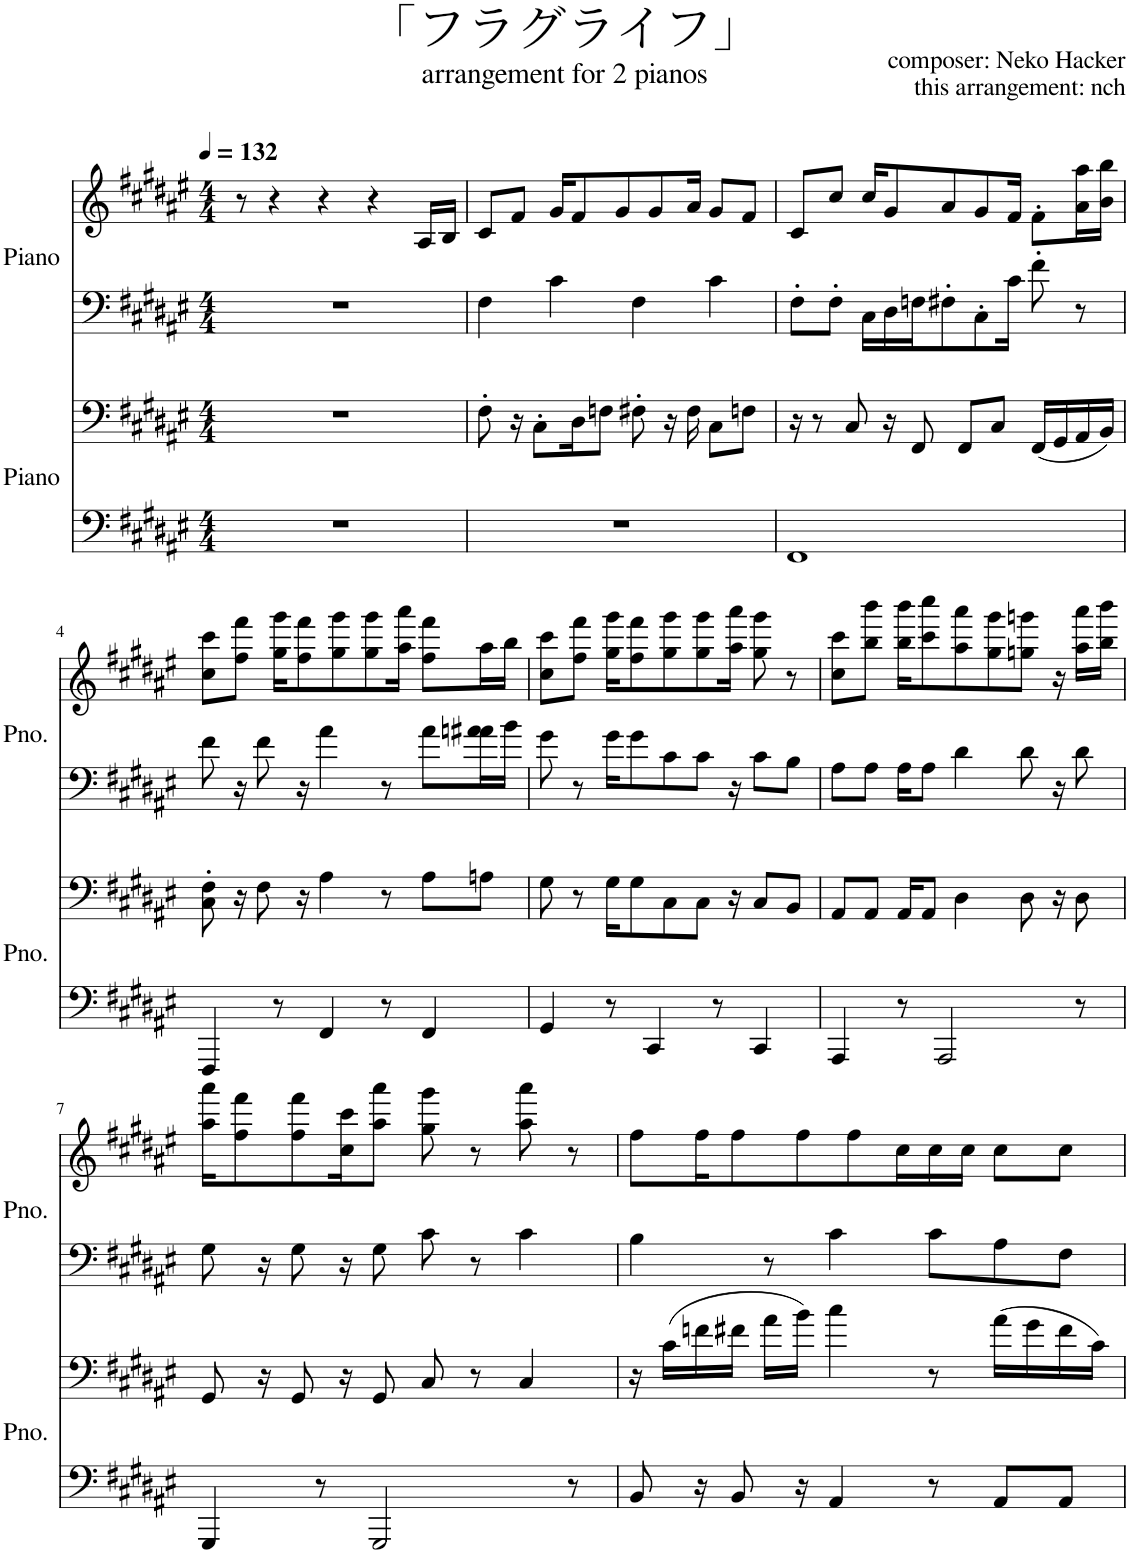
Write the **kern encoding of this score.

**kern	**kern	**kern	**kern
*part2	*part2	*part1	*part1
*staff4	*staff3	*staff2	*staff1
*I"Piano	*	*I"Piano	*
*I'Pno.	*	*I'Pno.	*
*clefF4	*clefF4	*clefF4	*clefG2
*k[f#c#g#d#a#e#]	*k[f#c#g#d#a#e#]	*k[f#c#g#d#a#e#]	*k[f#c#g#d#a#e#]
*M4/4	*M4/4	*M4/4	*M4/4
*MM132	*MM132	*MM132	*MM132
=1	=1	=1	=1
1r	1r	1r	8r
.	.	.	4r
.	.	.	4r
.	.	.	4r
.	.	.	16A#/LL
.	.	.	16B/JJ
=2	=2	=2	=2
1r	8F#'\	4F#\	8c#/L
.	16r	.	8f#/J
.	8C#'\L	.	.
.	.	4c#\	16g#/KL
.	16D#\K	.	8f#/
.	8Fn\J	.	.
.	.	.	8g#/
.	8F#X'\	4F#\	.
.	.	.	8g#/
.	16r	.	.
.	16F#\	.	16a#/Jk
.	8C#\L	4c#\	8g#/L
.	8Fn\J	.	8f#/J
=3	=3	=3	=3
1FF#	16r	8F#'\L	8c#/L
.	8r	.	.
.	.	8F#'\J	8cc#/J
.	8C#/	.	.
.	.	16C#\LL	16cc#/KL
.	16r	16D#\	8g#/
.	8FF#/	16Fn\J	.
.	.	8F#X'\	8a#/
.	8FF#/L	.	.
.	.	8C#'\	8g#/
.	8C#/J	.	.
.	.	16c#\Jk	16f#/Jk
.	(16FF#/LL	8f#'\	8f#'\L
.	16GG#/	.	.
.	16AA#/	8r	16a#\ 16aa#\L
.	16BB/JJ)	.	16b\ 16bb\JJ
!!LO:LB:g=z
=4	=4	=4	=4
4FFF#/	8C#\' 8F#\'	8f#\	8cc#\ 8ccc#\L
.	16r	16r	8ff#\ 8fff#\J
.	8F#\	8f#\	.
8r	.	.	16gg#\ 16ggg#\KL
.	16r	16r	8ff#\ 8fff#\
4FF#/	4A#\	4a#\	.
.	.	.	8gg#\ 8ggg#\
.	.	.	8gg#\ 8ggg#\
8r	8r	8r	.
.	.	.	16aa#\ 16aaa#\Jk
4FF#/	8A#\L	8a#\L	8ff#\ 8fff#\L
.	8An\J	16an\ 16a#X\L	16aa#\L
.	.	16b\JJ	16bb\JJ
=5	=5	=5	=5
4GG#/	8G#\	8g#\	8cc#\ 8ccc#\L
.	8r	8r	8ff#\ 8fff#\J
8r	16G#\KL	16g#\KL	16gg#\ 16ggg#\KL
.	8G#\	8g#\	8ff#\ 8fff#\
4CC#/	.	.	.
.	8C#\	8c#\	8gg#\ 8ggg#\
.	8C#\J	8c#\J	8gg#\ 8ggg#\
8r	.	.	.
.	16r	16r	16aa#\ 16aaa#\Jk
4CC#/	8C#/L	8c#\L	8gg#\ 8ggg#\
.	8BB/J	8B\J	8r
=6	=6	=6	=6
4AAA#/	8AA#/L	8A#\L	8cc#\ 8ccc#\L
.	8AA#/J	8A#\J	8bb\ 8bbb\J
8r	16AA#/KL	16A#\KL	16bb\ 16bbb\KL
.	8AA#/J	8A#\J	8ccc#\ 8cccc#\
2AAA#/	.	.	.
.	4D#\	4d#\	8aa#\ 8aaa#\
.	.	.	8gg#\ 8ggg#\
.	8D#\	8d#\	8ggn\ 8gggn\J
.	16r	16r	16r
8r	8D#\	8d#\	16aa#\ 16aaa#\LL
.	.	.	16bb\ 16bbb\JJ
!!LO:LB:g=z
=7	=7	=7	=7
4GGG#/	8GG#/	8G#\	16aa#\ 16aaa#\KL
.	.	.	8ff#\ 8fff#\
.	16r	16r	.
.	8GG#/	8G#\	8ff#\ 8fff#\
8r	.	.	.
.	16r	16r	16cc#\ 16ccc#\K
2GGG#/	8GG#/	8G#\	8aa#\ 8aaa#\J
.	8C#/	8c#\	8gg#\ 8ggg#\
.	8r	8r	8r
.	4C#/	4c#\	8aa#\ 8aaa#\
8r	.	.	8r
=8	=8	=8	=8
8BB/	16r	4B\	8ff#\L
.	(16c#\LL	.	.
16r	16fn\	.	16ff#\K
8BB/	16f#X\JJ	.	8ff#\
.	16a#\LL	8r	.
16r	16b\JJ)	.	8ff#\
4AA#/	4cc#\	4c#\	.
.	.	.	8ff#\
.	.	.	16cc#\L
8r	8r	8c#\L	16cc#\
.	.	.	16cc#\JJ
8AA#/L	(16a#\LL	8A#\	8cc#\L
.	16g#\	.	.
8AA#/J	16f#\	8F#\J	8cc#\J
.	16c#\JJ)	.	.
=	=	=	=
*-	*-	*-	*-
